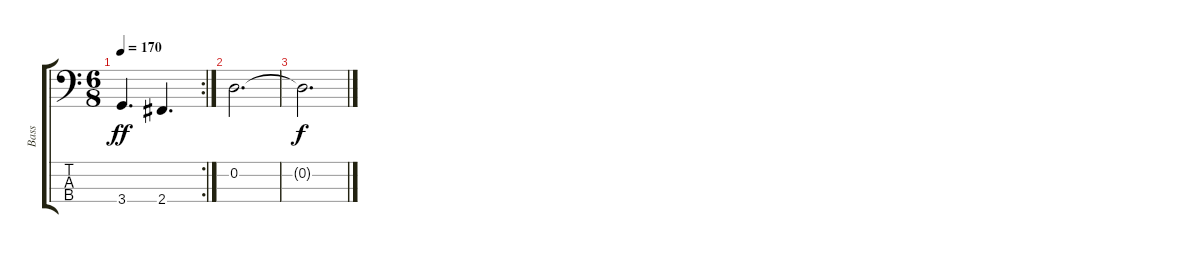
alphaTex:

\track ("Bass" "Bass") {instrument electricbassfinger}
\staff {score tabs}
\tuning (G2 D2 A1 E1) {hide}
\rc 2
\ts (6 8)
\tempo 170
\clef f4
\ks c
3.4.4{d dy ff} 2.4.4{d} |
0.2.2{d} |
0.2{t}.2{d dy f}
